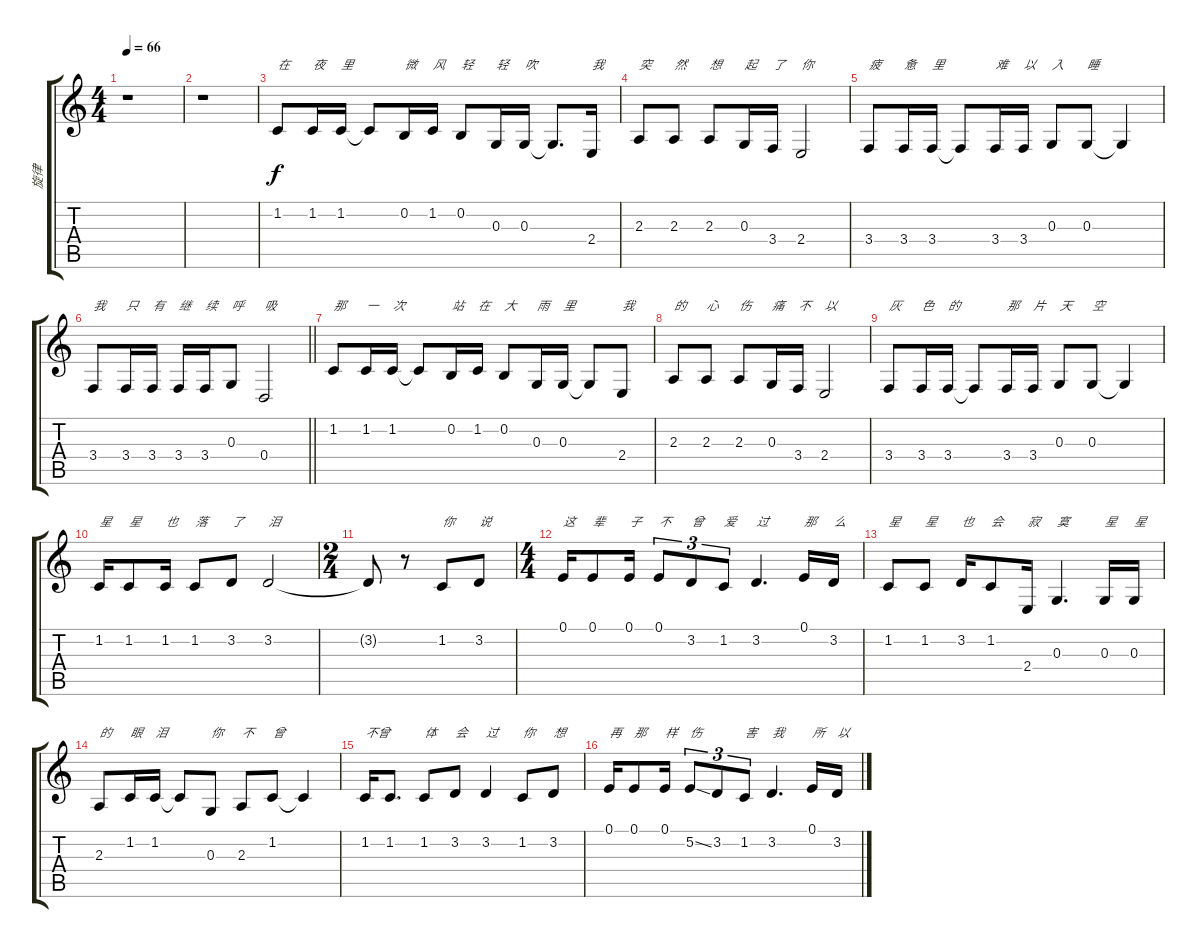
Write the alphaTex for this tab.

\track ("旋律" "旋律") {instrument violin}
\staff {score tabs}
\tuning (E4 B3 G3 D3 A2 E2) {hide}
\ts (4 4)
\tempo 66
\clef g2
\ks c
r.1{dy f} |
r.1 |
1.2.8{txt "在"} 1.2.16{txt "夜"} 1.2.16{txt "里"} 1.2{t}.8 0.2.16{txt "微"} 1.2.16{txt "风"} 0.2.8{txt "轻"} 0.3.16{txt "轻"} 0.3.16{txt "吹"} 0.3{t}.8{d} 2.4.16{txt "我"} |
2.3.8{txt "突"} 2.3.8{txt "然"} 2.3.8{txt "想"} 0.3.16{txt "起"} 3.4.16{txt "了"} 2.4.2{txt "你"} |
3.4.8{txt "疲"} 3.4.16{txt "惫"} 3.4.16{txt "里"} 3.4{t}.8 3.4.16{txt "难"} 3.4.16{txt "以"} 0.3.8{txt "入"} 0.3.8{txt "睡"} 0.3{t}.4 |
\barLineRight lightlight
3.4.8{txt "我"} 3.4.16{txt "只"} 3.4.16{txt "有"} 3.4.16{txt "继"} 3.4.16{txt "续"} 0.3.8{txt "呼"} 0.4.2{txt "吸"} |
1.2.8{txt "那"} 1.2.16{txt "一"} 1.2.16{txt "次"} 1.2{t}.8 0.2.16{txt "站"} 1.2.16{txt "在"} 0.2.8{txt "大"} 0.3.16{txt "雨"} 0.3.16{txt "里"} 0.3{t}.8 2.4.8{txt "我"} |
2.3.8{txt "的"} 2.3.8{txt "心"} 2.3.8{txt "伤"} 0.3.16{txt "痛"} 3.4.16{txt "不"} 2.4.2{txt "以"} |
3.4.8{txt "灰"} 3.4.16{txt "色"} 3.4.16{txt "的"} 3.4{t}.8 3.4.16{txt "那"} 3.4.16{txt "片"} 0.3.8{txt "天"} 0.3.8{txt "空"} 0.3{t}.4 |
1.2.16{txt "星"} 1.2.8{txt "星"} 1.2.16{txt "也"} 1.2.8{txt "落"} 3.2.8{txt "了"} 3.2.2{txt "泪"} |
\ts (2 4)
3.2{t}.8 r.8 1.2.8{txt "你"} 3.2.8{txt "说"} |
\ts (4 4)
0.1.16{txt "这"} 0.1.8{txt "辈"} 0.1.16{txt "子"} 0.1.8{tu (3 2) txt "不"} 3.2.8{tu (3 2) txt "曾"} 1.2.8{tu (3 2) txt "爱"} 3.2.4{d txt "过"} 0.1.16{txt "那"} 3.2.16{txt "么"} |
1.2.8{txt "星"} 1.2.8{txt "星"} 3.2.16{txt "也"} 1.2.8{txt "会"} 2.4.16{txt "寂"} 0.3.4{d txt "寞"} 0.3.16{txt "星"} 0.3.16{txt "星"} |
2.3.8{txt "的"} 1.2.16{txt "眼"} 1.2.16{txt "泪"} 1.2{t}.8 0.3.8{txt "你"} 2.3.8{txt "不"} 1.2.8{txt "曾"} 1.2{t}.4 |
1.2.16{txt "不曾"} 1.2.8{d} 1.2.8{txt "体"} 3.2.8{txt "会"} 3.2.4{txt "过"} 1.2.8{txt "你"} 3.2.8{txt "想"} |
0.1.16{txt "再"} 0.1.8{txt "那"} 0.1.16{txt "样"} 5.2{ss}.8{tu (3 2) txt "伤"} 3.2.8{tu (3 2)} 1.2.8{tu (3 2) txt "害"} 3.2.4{d txt "我"} 0.1.16{txt "所"} 3.2.16{txt "以"}
